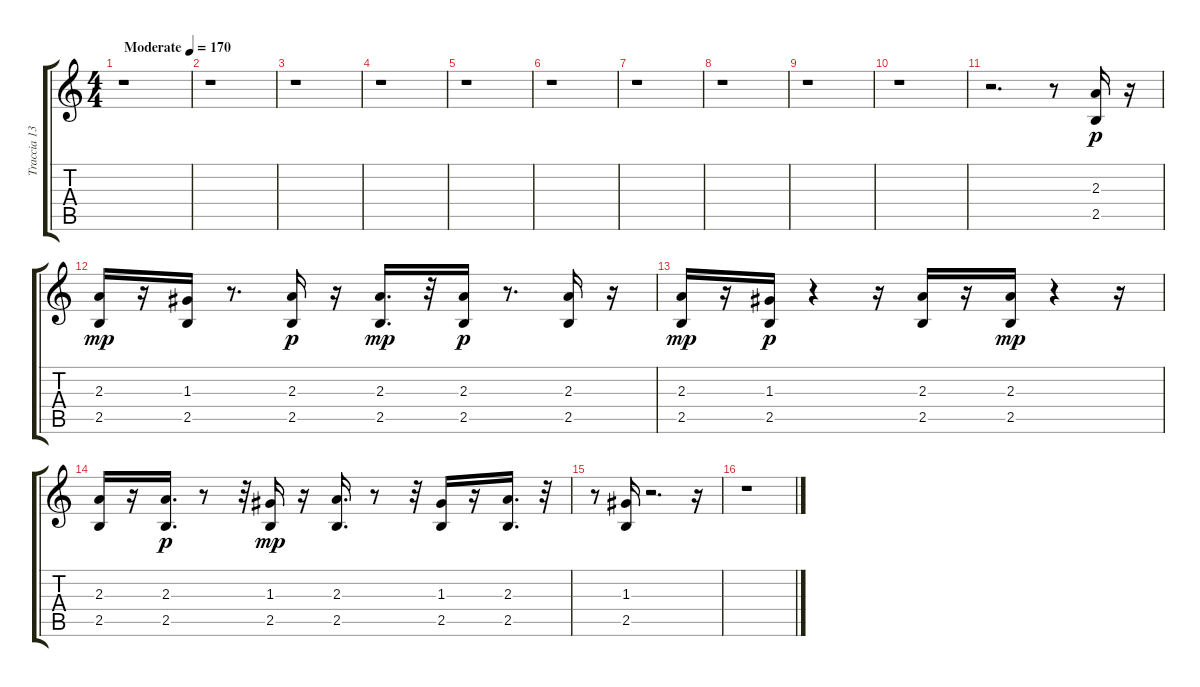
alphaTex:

\track ("Traccia 13" "Traccia 13") {instrument electricguitarmuted}
\staff {score tabs}
\tuning (E4 B3 G3 D3 A2 E2) {hide}
\ts (4 4)
\tempo (170 "Moderate")
\clef g2
\ks c
r.1{dy p instrument electricguitarmuted} |
r.1 |
r.1 |
r.1 |
r.1 |
r.1 |
r.1 |
r.1 |
r.1 |
r.1 |
r.2{d} r.8 (2.3 2.5).16{volume 12} r.16 |
(2.3 2.5).16{dy mp} r.16 (1.3 2.5).16 r.8{d} (2.3 2.5).16{dy p} r.16 (2.3 2.5).16{d dy mp} r.32 (2.3 2.5).16{dy p} r.8{d} (2.3 2.5).16 r.16 |
(2.3 2.5).16{dy mp} r.16 (1.3 2.5).16{dy p} r.4 r.16 (2.3 2.5).16 r.16 (2.3 2.5).16{dy mp} r.4 r.16 |
(2.3 2.5).16 r.16 (2.3 2.5).16{d dy p} r.8 r.32 (1.3 2.5).16{dy mp} r.16 (2.3 2.5).16{d} r.8 r.32 (1.3 2.5).16 r.16 (2.3 2.5).16{d} r.32 |
r.8 (1.3 2.5).16 r.2{d} r.16 |
r.1
